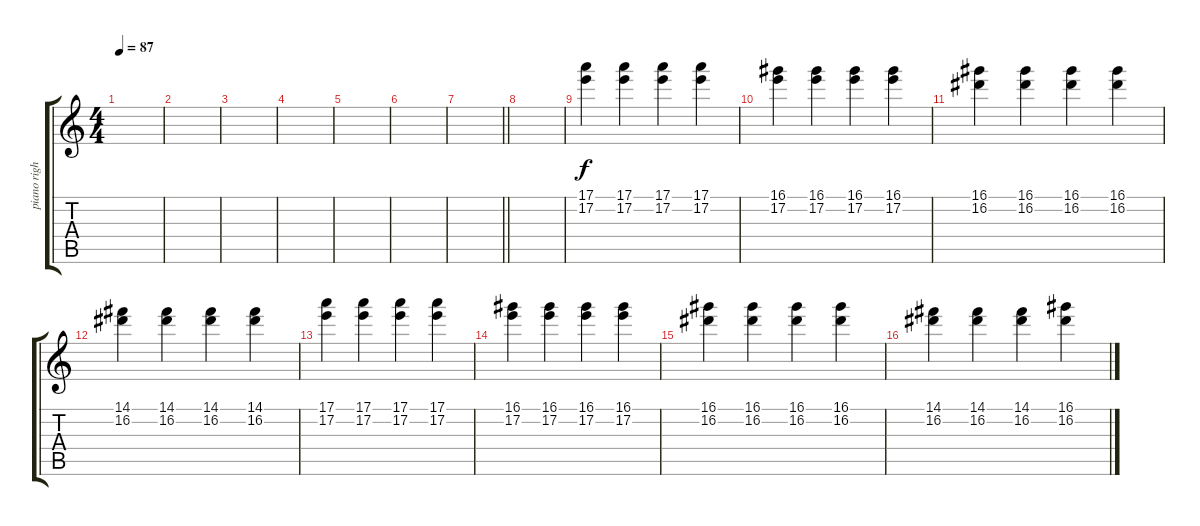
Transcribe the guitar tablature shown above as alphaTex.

\track ("piano right hand" "piano righ") {instrument electricguitarjazz}
\staff {score tabs}
\tuning (E4 B3 G3 D3 A2 E2) {hide}
\ts (4 4)
\tempo 87
\clef g2
\ks c
|
|
|
|
|
|
\barLineRight lightlight
|
|
(17.1 17.2).4 (17.1 17.2).4 (17.1 17.2).4 (17.1 17.2).4 |
(16.1 17.2).4 (16.1 17.2).4 (16.1 17.2).4 (16.1 17.2).4 |
(16.1 16.2).4 (16.1 16.2).4 (16.1 16.2).4 (16.1 16.2).4 |
(14.1 16.2).4 (14.1 16.2).4 (14.1 16.2).4 (14.1 16.2).4 |
(17.1 17.2).4 (17.1 17.2).4 (17.1 17.2).4 (17.1 17.2).4 |
(16.1 17.2).4 (16.1 17.2).4 (16.1 17.2).4 (16.1 17.2).4 |
(16.1 16.2).4 (16.1 16.2).4 (16.1 16.2).4 (16.1 16.2).4 |
(14.1 16.2).4 (14.1 16.2).4 (14.1 16.2).4 (16.1 16.2).4
